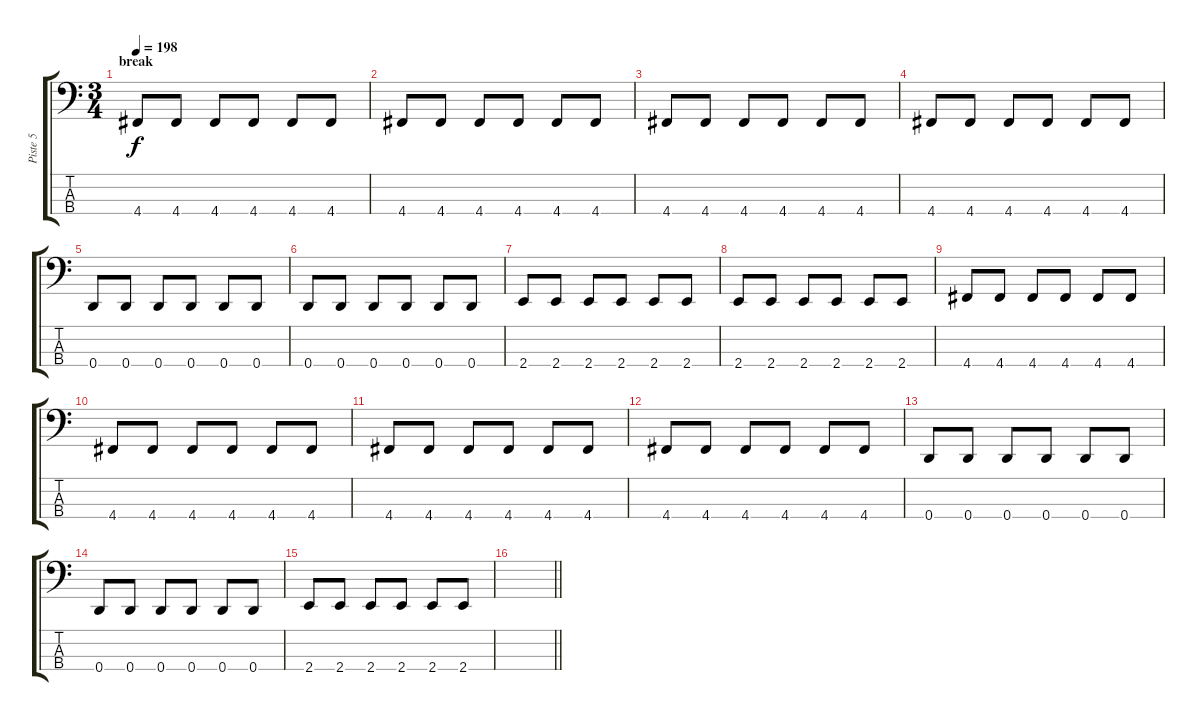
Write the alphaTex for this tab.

\track ("Piste 5" "Piste 5") {instrument electricbassfinger}
\staff {score tabs}
\tuning (G2 D2 A1 D1) {hide}
\ts (3 4)
\section ("" "break")
\tempo 198
\clef f4
\ks c
4.4.8{dy f} 4.4.8 4.4.8 4.4.8 4.4.8 4.4.8 |
4.4.8 4.4.8 4.4.8 4.4.8 4.4.8 4.4.8 |
4.4.8 4.4.8 4.4.8 4.4.8 4.4.8 4.4.8 |
4.4.8 4.4.8 4.4.8 4.4.8 4.4.8 4.4.8 |
0.4.8 0.4.8 0.4.8 0.4.8 0.4.8 0.4.8 |
0.4.8 0.4.8 0.4.8 0.4.8 0.4.8 0.4.8 |
2.4.8 2.4.8 2.4.8 2.4.8 2.4.8 2.4.8 |
2.4.8 2.4.8 2.4.8 2.4.8 2.4.8 2.4.8 |
4.4.8 4.4.8 4.4.8 4.4.8 4.4.8 4.4.8 |
4.4.8 4.4.8 4.4.8 4.4.8 4.4.8 4.4.8 |
4.4.8 4.4.8 4.4.8 4.4.8 4.4.8 4.4.8 |
4.4.8 4.4.8 4.4.8 4.4.8 4.4.8 4.4.8 |
0.4.8 0.4.8 0.4.8 0.4.8 0.4.8 0.4.8 |
0.4.8 0.4.8 0.4.8 0.4.8 0.4.8 0.4.8 |
2.4.8 2.4.8 2.4.8 2.4.8 2.4.8 2.4.8 |
\barLineRight lightlight
